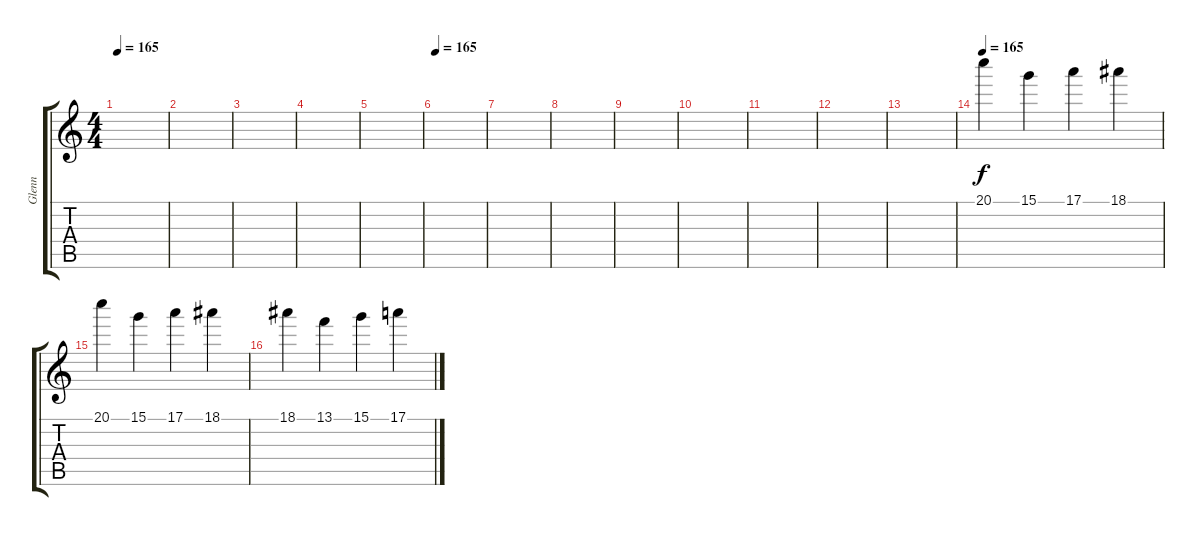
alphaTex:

\track ("Glenn" "Glenn") {instrument distortionguitar}
\staff {score tabs}
\tuning (E4 B3 G3 D3 A2 D2) {hide}
\ts (4 4)
\tempo 165
\clef g2
\ks c
|
|
|
|
|
\tempo 165
|
|
|
|
|
|
|
|
\tempo 165
20.1.4 15.1.4 17.1.4 18.1.4 |
20.1.4 15.1.4 17.1.4 18.1.4 |
18.1.4 13.1.4 15.1.4 17.1.4
